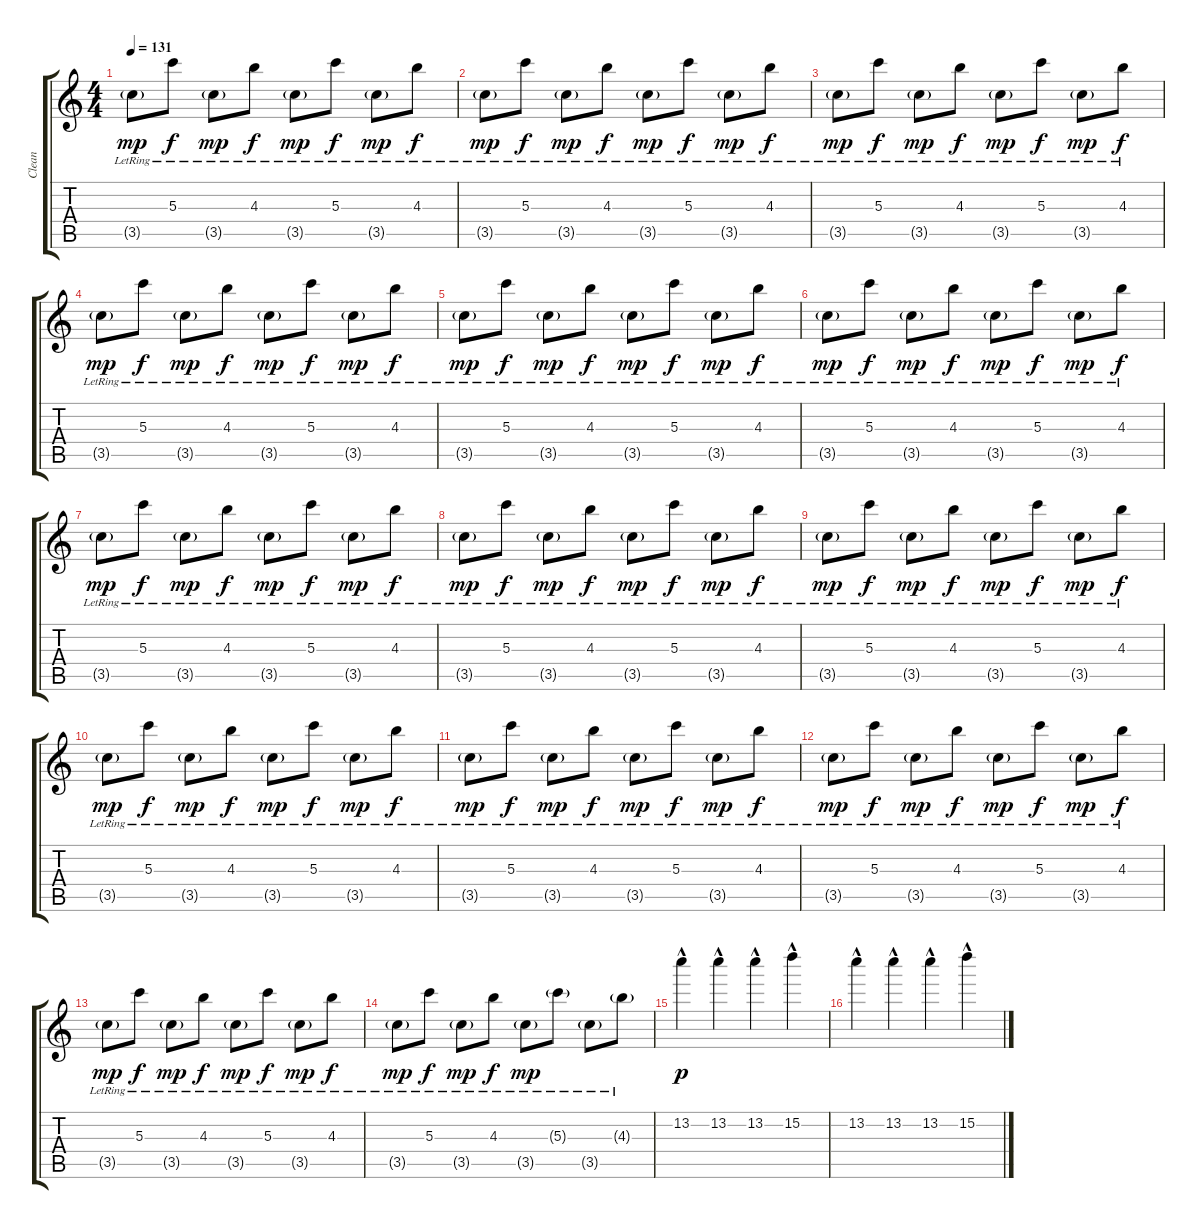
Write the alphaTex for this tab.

\track ("Clean" "Clean") {instrument electricguitarjazz}
\staff {score tabs}
\tuning (E4 B3 G3 D3 A2 E2) {hide}
\ts (4 4)
\tempo 131
\clef g2
\ks c
3.5{g lr}.8{ot 8vb dy mp} 5.3{lr}.8{ot 8vb dy f} 3.5{g lr}.8{ot 8vb dy mp} 4.3{lr}.8{ot 8vb dy f} 3.5{g lr}.8{ot 8vb dy mp} 5.3{lr}.8{ot 8vb dy f} 3.5{g lr}.8{ot 8vb dy mp} 4.3{lr}.8{ot 8vb dy f} |
3.5{g lr}.8{ot 8vb dy mp} 5.3{lr}.8{ot 8vb dy f} 3.5{g lr}.8{ot 8vb dy mp} 4.3{lr}.8{ot 8vb dy f} 3.5{g lr}.8{ot 8vb dy mp} 5.3{lr}.8{ot 8vb dy f} 3.5{g lr}.8{ot 8vb dy mp} 4.3{lr}.8{ot 8vb dy f} |
3.5{g lr}.8{ot 8vb dy mp} 5.3{lr}.8{ot 8vb dy f} 3.5{g lr}.8{ot 8vb dy mp} 4.3{lr}.8{ot 8vb dy f} 3.5{g lr}.8{ot 8vb dy mp} 5.3{lr}.8{ot 8vb dy f} 3.5{g lr}.8{ot 8vb dy mp} 4.3{lr}.8{ot 8vb dy f} |
3.5{g lr}.8{ot 8vb dy mp} 5.3{lr}.8{ot 8vb dy f} 3.5{g lr}.8{ot 8vb dy mp} 4.3{lr}.8{ot 8vb dy f} 3.5{g lr}.8{ot 8vb dy mp} 5.3{lr}.8{ot 8vb dy f} 3.5{g lr}.8{ot 8vb dy mp} 4.3{lr}.8{ot 8vb dy f} |
3.5{g lr}.8{ot 8vb dy mp} 5.3{lr}.8{ot 8vb dy f} 3.5{g lr}.8{ot 8vb dy mp} 4.3{lr}.8{ot 8vb dy f} 3.5{g lr}.8{ot 8vb dy mp} 5.3{lr}.8{ot 8vb dy f} 3.5{g lr}.8{ot 8vb dy mp} 4.3{lr}.8{ot 8vb dy f} |
3.5{g lr}.8{ot 8vb dy mp} 5.3{lr}.8{ot 8vb dy f} 3.5{g lr}.8{ot 8vb dy mp} 4.3{lr}.8{ot 8vb dy f} 3.5{g lr}.8{ot 8vb dy mp} 5.3{lr}.8{ot 8vb dy f} 3.5{g lr}.8{ot 8vb dy mp} 4.3{lr}.8{ot 8vb dy f} |
3.5{g lr}.8{ot 8vb dy mp} 5.3{lr}.8{ot 8vb dy f} 3.5{g lr}.8{ot 8vb dy mp} 4.3{lr}.8{ot 8vb dy f} 3.5{g lr}.8{ot 8vb dy mp} 5.3{lr}.8{ot 8vb dy f} 3.5{g lr}.8{ot 8vb dy mp} 4.3{lr}.8{ot 8vb dy f} |
3.5{g lr}.8{ot 8vb dy mp} 5.3{lr}.8{ot 8vb dy f} 3.5{g lr}.8{ot 8vb dy mp} 4.3{lr}.8{ot 8vb dy f} 3.5{g lr}.8{ot 8vb dy mp} 5.3{lr}.8{ot 8vb dy f} 3.5{g lr}.8{ot 8vb dy mp} 4.3{lr}.8{ot 8vb dy f} |
3.5{g lr}.8{ot 8vb dy mp} 5.3{lr}.8{ot 8vb dy f} 3.5{g lr}.8{ot 8vb dy mp} 4.3{lr}.8{ot 8vb dy f} 3.5{g lr}.8{ot 8vb dy mp} 5.3{lr}.8{ot 8vb dy f} 3.5{g lr}.8{ot 8vb dy mp} 4.3{lr}.8{ot 8vb dy f} |
3.5{g lr}.8{ot 8vb dy mp} 5.3{lr}.8{ot 8vb dy f} 3.5{g lr}.8{ot 8vb dy mp} 4.3{lr}.8{ot 8vb dy f} 3.5{g lr}.8{ot 8vb dy mp} 5.3{lr}.8{ot 8vb dy f} 3.5{g lr}.8{ot 8vb dy mp} 4.3{lr}.8{ot 8vb dy f} |
3.5{g lr}.8{ot 8vb dy mp} 5.3{lr}.8{ot 8vb dy f} 3.5{g lr}.8{ot 8vb dy mp} 4.3{lr}.8{ot 8vb dy f} 3.5{g lr}.8{ot 8vb dy mp} 5.3{lr}.8{ot 8vb dy f} 3.5{g lr}.8{ot 8vb dy mp} 4.3{lr}.8{ot 8vb dy f} |
3.5{g lr}.8{ot 8vb dy mp} 5.3{lr}.8{ot 8vb dy f} 3.5{g lr}.8{ot 8vb dy mp} 4.3{lr}.8{ot 8vb dy f} 3.5{g lr}.8{ot 8vb dy mp} 5.3{lr}.8{ot 8vb dy f} 3.5{g lr}.8{ot 8vb dy mp} 4.3{lr}.8{ot 8vb dy f} |
3.5{g lr}.8{ot 8vb dy mp} 5.3{lr}.8{ot 8vb dy f} 3.5{g lr}.8{ot 8vb dy mp} 4.3{lr}.8{ot 8vb dy f} 3.5{g lr}.8{ot 8vb dy mp} 5.3{lr}.8{ot 8vb dy f} 3.5{g lr}.8{ot 8vb dy mp} 4.3{lr}.8{ot 8vb dy f} |
3.5{g lr}.8{ot 8vb dy mp} 5.3{lr}.8{ot 8vb dy f} 3.5{g lr}.8{ot 8vb dy mp} 4.3{lr}.8{ot 8vb dy f} 3.5{g lr}.8{ot 8vb dy mp} 5.3{g lr}.8{ot 8vb} 3.5{g lr}.8{ot 8vb} 4.3{g lr}.8{ot 8vb} |
13.2{hac}.4{ot 8vb dy p} 13.2{hac}.4{ot 8vb} 13.2{hac}.4{ot 8vb} 15.2{hac}.4{ot 8vb} |
13.2{hac}.4{ot 8vb} 13.2{hac}.4{ot 8vb} 13.2{hac}.4{ot 8vb} 15.2{hac}.4{ot 8vb}
